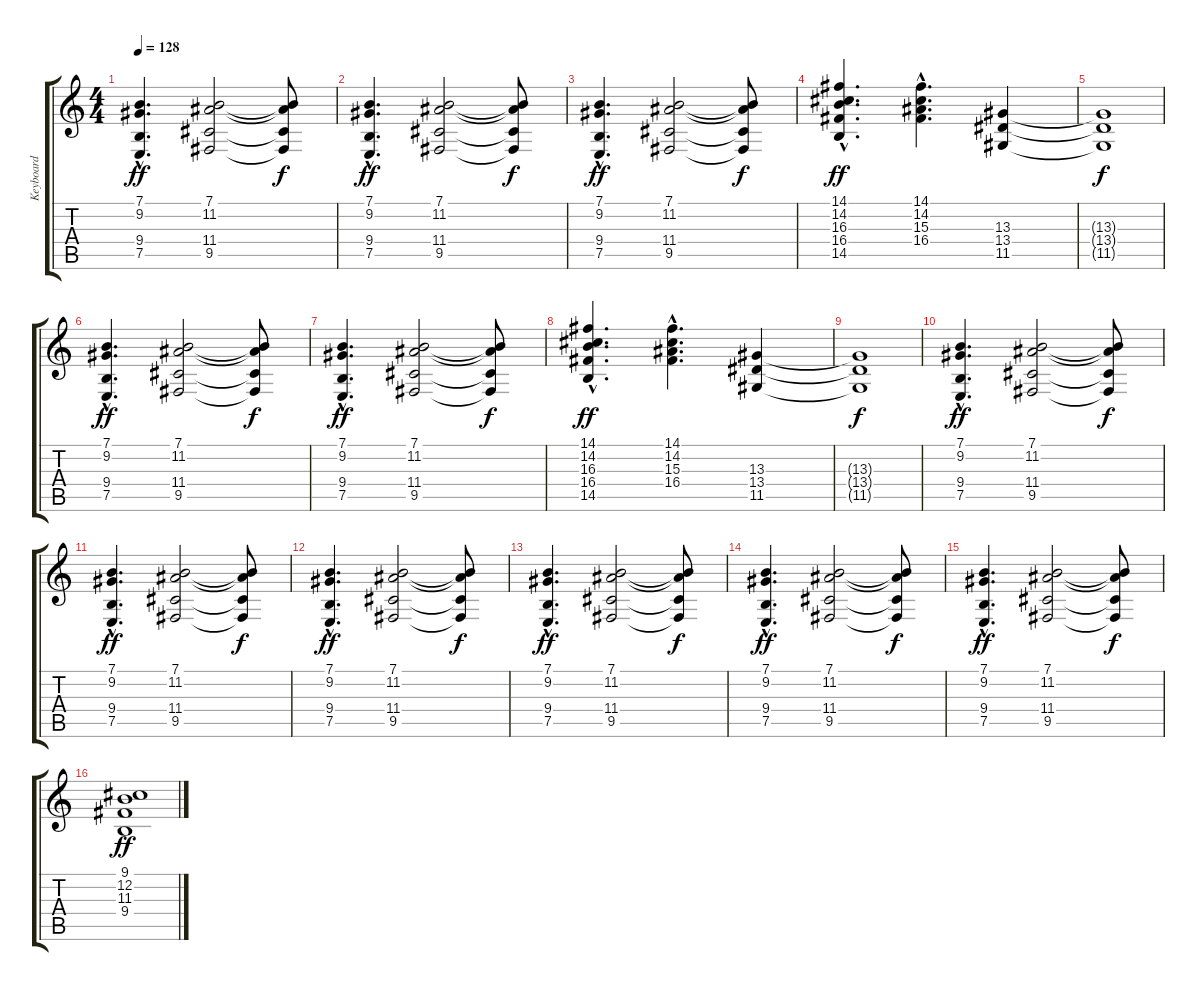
\track ("Keyboard" "Keyboard") {instrument pad3polysynth}
\staff {score tabs}
\tuning (E4 B3 G3 D3 A2 E2) {hide}
\ts (4 4)
\tempo 128
\clef g2
\ks c
(7.1{hac} 9.2{hac} 9.4{hac} 7.5{hac}).4{d dy ff} (7.1 11.2 11.4 9.5).2 (7.1{t} 11.2{t} 11.4{t} 9.5{t}).8{dy f} |
(7.1{hac} 9.2{hac} 9.4{hac} 7.5{hac}).4{d dy ff} (7.1 11.2 11.4 9.5).2 (7.1{t} 11.2{t} 11.4{t} 9.5{t}).8{dy f} |
(7.1{hac} 9.2{hac} 9.4{hac} 7.5{hac}).4{d dy ff} (7.1 11.2 11.4 9.5).2 (7.1{t} 11.2{t} 11.4{t} 9.5{t}).8{dy f} |
(14.1{hac} 14.2{hac} 16.3{hac} 16.4{hac} 14.5{hac}).4{d dy ff} (14.1{hac} 14.2{hac} 15.3{hac} 16.4{hac}).4{d} (13.3 13.4 11.5).4 |
(13.3{t} 13.4{t} 11.5{t}).1{dy f} |
(7.1{hac} 9.2{hac} 9.4{hac} 7.5{hac}).4{d dy ff} (7.1 11.2 11.4 9.5).2 (7.1{t} 11.2{t} 11.4{t} 9.5{t}).8{dy f} |
(7.1{hac} 9.2{hac} 9.4{hac} 7.5{hac}).4{d dy ff} (7.1 11.2 11.4 9.5).2 (7.1{t} 11.2{t} 11.4{t} 9.5{t}).8{dy f} |
(14.1{hac} 14.2{hac} 16.3{hac} 16.4{hac} 14.5{hac}).4{d dy ff} (14.1{hac} 14.2{hac} 15.3{hac} 16.4{hac}).4{d} (13.3 13.4 11.5).4 |
(13.3{t} 13.4{t} 11.5{t}).1{dy f} |
(7.1{hac} 9.2{hac} 9.4{hac} 7.5{hac}).4{d dy ff} (7.1 11.2 11.4 9.5).2 (7.1{t} 11.2{t} 11.4{t} 9.5{t}).8{dy f} |
(7.1{hac} 9.2{hac} 9.4{hac} 7.5{hac}).4{d dy ff} (7.1 11.2 11.4 9.5).2 (7.1{t} 11.2{t} 11.4{t} 9.5{t}).8{dy f} |
(7.1{hac} 9.2{hac} 9.4{hac} 7.5{hac}).4{d dy ff} (7.1 11.2 11.4 9.5).2 (7.1{t} 11.2{t} 11.4{t} 9.5{t}).8{dy f} |
(7.1{hac} 9.2{hac} 9.4{hac} 7.5{hac}).4{d dy ff} (7.1 11.2 11.4 9.5).2 (7.1{t} 11.2{t} 11.4{t} 9.5{t}).8{dy f} |
(7.1{hac} 9.2{hac} 9.4{hac} 7.5{hac}).4{d dy ff} (7.1 11.2 11.4 9.5).2 (7.1{t} 11.2{t} 11.4{t} 9.5{t}).8{dy f} |
(7.1{hac} 9.2{hac} 9.4{hac} 7.5{hac}).4{d dy ff} (7.1 11.2 11.4 9.5).2 (7.1{t} 11.2{t} 11.4{t} 9.5{t}).8{dy f} |
(9.1 12.2 11.3 9.4).1{dy ff}
